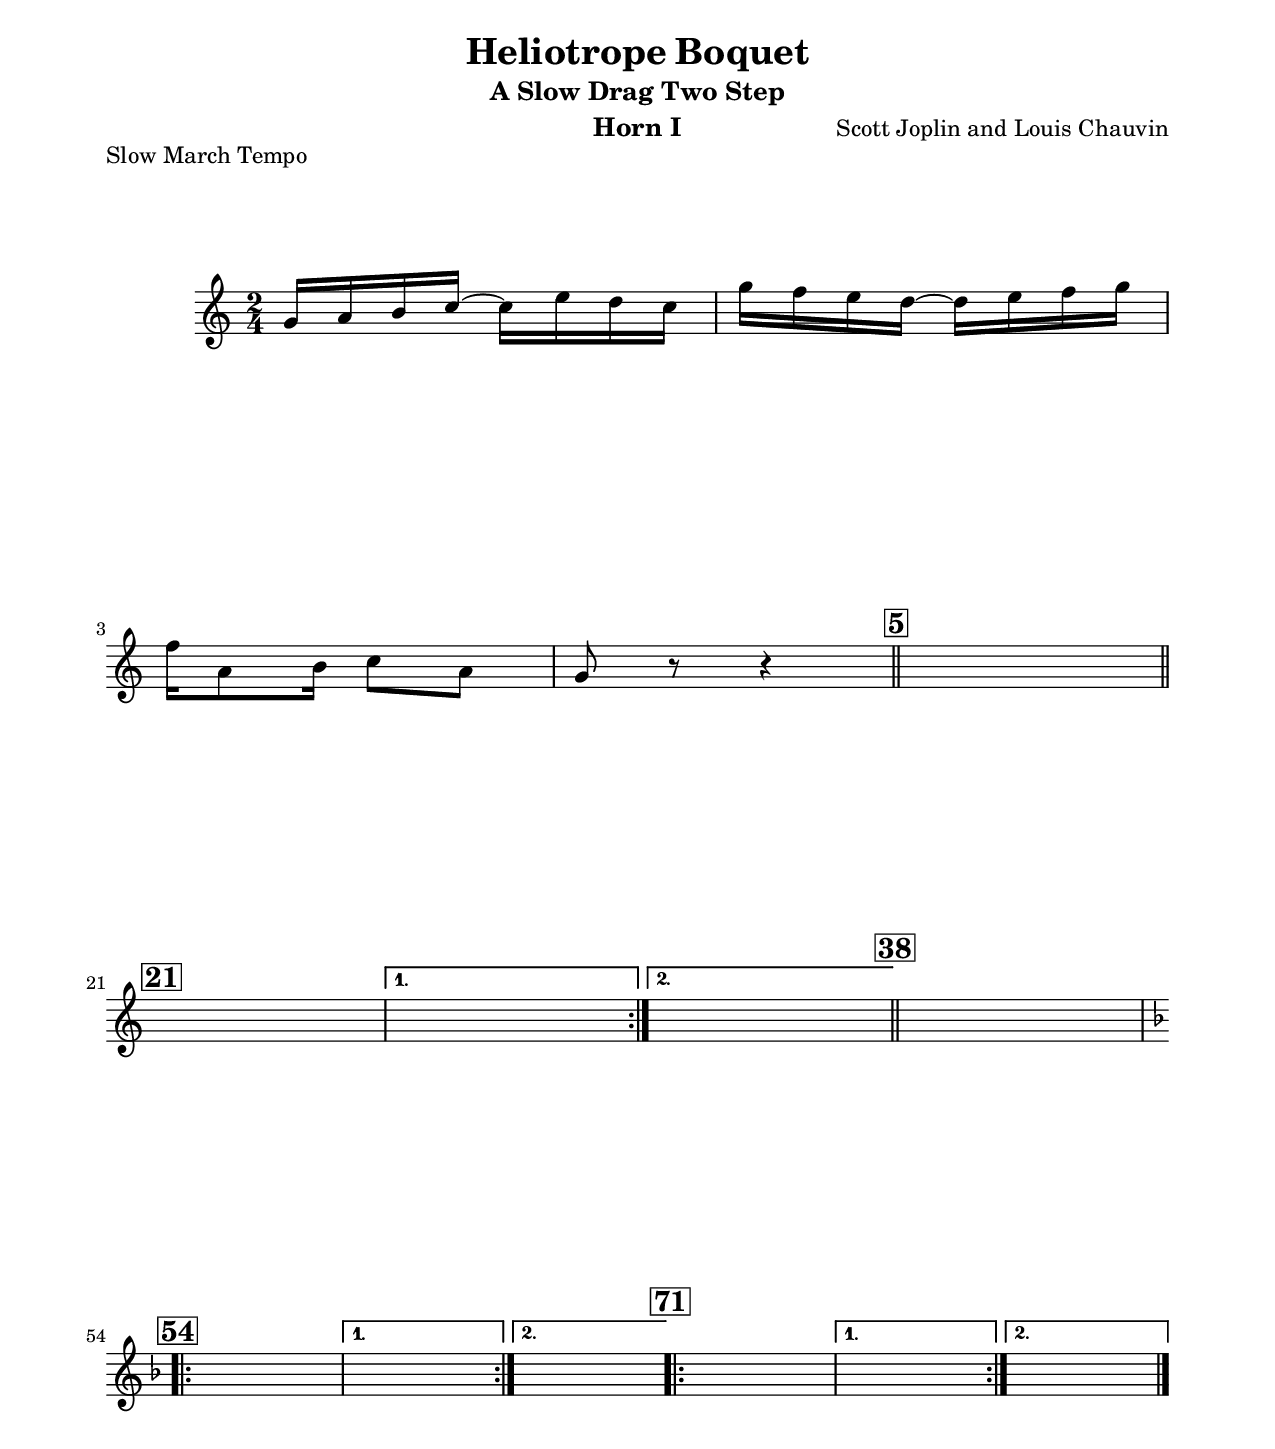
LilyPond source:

\version "2.22.2"

\include "config.lyi"
\include "defs.lyi"
\version "2.22.2"

\include "config.lyi"
\include "defs.lyi"

hornOneDynamics =
{
  s2*4 |
  % 5
  s2*16 |

  \repeat volta 2
  {
    % 21
    s2*15 |
  }
  \alternative
  {
    {
      s2 |
    }
    {
      s2 |
    }
  }

  % 38
  s2*16 |

  \repeat volta 2
  {
    % 54
    s2*15 |
  }
  \alternative
  {
    {
      s2 |
    }
    {
      s2 |
    }
  }

  \repeat volta 2
  {
    % 71
    s2*15 |
  }
  \alternative
  {
    {
      s2 |
    }
    {
      s2 |
    }
  }
}


hornOneCues =
{
  \time 2/4
  \key g \major

  s2*53 |

  \key c \major
  s2*34 |
}


hornOneNotCues =
{
  \time 2/4
  \key g \major

  s2*53 |

  \key c \major
  s2*34 |
}


hornOneNotes =
{
  d16 e fis g~g b a g |
  d'16 c b a~a b c d |
  c16 e,8 fis16 g8 e |
  d8 r r4 |

  % 5
  s2*16 |

  \repeat volta 2
  {
    % 21
    s2*15 |
  }
  \alternative
  {
    {
      s2 |
    }
    {
      s2 |
    }
  }

  % 38
  s2*16 |

  \repeat volta 2
  {
    % 54
    s2*15 |
  }
  \alternative
  {
    {
      s2 |
    }
    {
      s2 |
    }
  }

  \repeat volta 2
  {
    % 71
    s2*15 |
  }
  \alternative
  {
    {
      s2 |
    }
    {
      s2 |
    }
  }
}

hornOneScore = \transpose c \concertKey \relative c' { << \hornOneNotes \hornOneNotCues \hornOneDynamics >> }
hornFOneScore = \transpose f \concertKey \relative c' { << \hornOneNotes \hornOneNotCues \hornOneDynamics >> }
hornFOnePart  = \transpose f \concertKey \relative c' { << \hornOneNotes \hornOneCues    \hornOneDynamics >> }


instrument = "Horn I"

notes = \hornFOnePart

\include "part.lyi"
